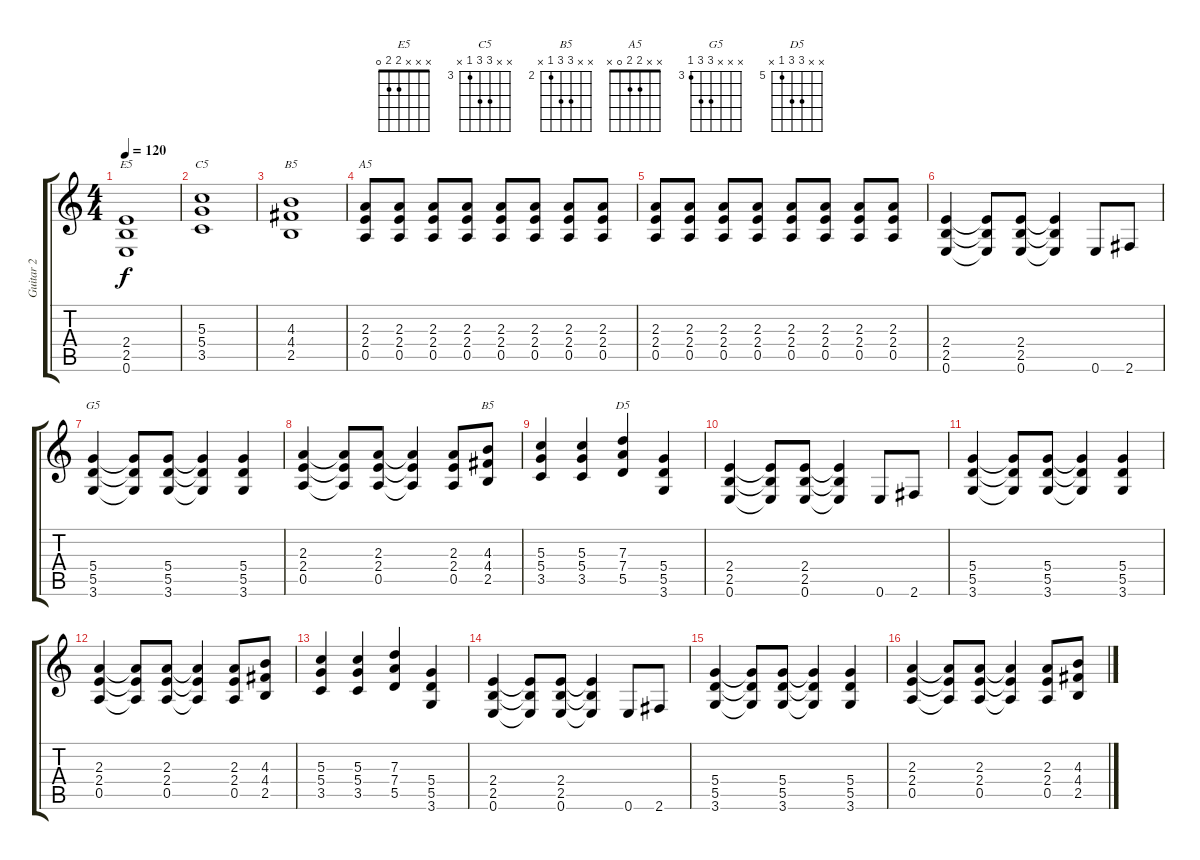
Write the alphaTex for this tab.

\track ("Guitar 2" "Guitar 2") {instrument overdrivenguitar}
\staff {score tabs}
\tuning (E4 B3 G3 D3 A2 E2) {hide}
\chord ("E5" x x x 2 2 0)
\chord ("C5" x x 5 5 3 x) {firstfret 3}
\chord ("B5" x x 4 4 2 x)
\chord ("A5" x x 2 2 0 x)
\chord ("G5" x x x 5 5 3) {firstfret 3}
\chord ("B5" x x 4 4 2 x) {firstfret 2}
\chord ("D5" x x 7 7 5 x) {firstfret 5}
\ts (4 4)
\tempo 120
\clef g2
\ks c
(2.4 2.5 0.6).1{ch "E5" dy f} |
(5.3 5.4 3.5).1{ch "C5"} |
(4.3 4.4 2.5).1{ch "B5"} |
(2.3 2.4 0.5).8{ch "A5"} (2.3 2.4 0.5).8 (2.3 2.4 0.5).8 (2.3 2.4 0.5).8 (2.3 2.4 0.5).8 (2.3 2.4 0.5).8 (2.3 2.4 0.5).8 (2.3 2.4 0.5).8 |
(2.3 2.4 0.5).8 (2.3 2.4 0.5).8 (2.3 2.4 0.5).8 (2.3 2.4 0.5).8 (2.3 2.4 0.5).8 (2.3 2.4 0.5).8 (2.3 2.4 0.5).8 (2.3 2.4 0.5).8 |
(2.4 2.5 0.6).4 (2.4{t} 2.5{t} 0.6{t}).8 (2.4 2.5 0.6).8 (2.4{t} 2.5{t} 0.6{t}).4 0.6.8 2.6.8 |
(5.4 5.5 3.6).4{ch "G5"} (5.4{t} 5.5{t} 3.6{t}).8 (5.4 5.5 3.6).8 (5.4{t} 5.5{t} 3.6{t}).4 (5.4 5.5 3.6).4 |
(2.3 2.4 0.5).4 (2.3{t} 2.4{t} 0.5{t}).8 (2.3 2.4 0.5).8 (2.3{t} 2.4{t} 0.5{t}).4 (2.3 2.4 0.5).8 (4.3 4.4 2.5).8{ch "B5"} |
(5.3 5.4 3.5).4 (5.3 5.4 3.5).4 (7.3 7.4 5.5).4{ch "D5"} (5.4 5.5 3.6).4 |
(2.4 2.5 0.6).4 (2.4{t} 2.5{t} 0.6{t}).8 (2.4 2.5 0.6).8 (2.4{t} 2.5{t} 0.6{t}).4 0.6.8 2.6.8 |
(5.4 5.5 3.6).4 (5.4{t} 5.5{t} 3.6{t}).8 (5.4 5.5 3.6).8 (5.4{t} 5.5{t} 3.6{t}).4 (5.4 5.5 3.6).4 |
(2.3 2.4 0.5).4 (2.3{t} 2.4{t} 0.5{t}).8 (2.3 2.4 0.5).8 (2.3{t} 2.4{t} 0.5{t}).4 (2.3 2.4 0.5).8 (4.3 4.4 2.5).8 |
(5.3 5.4 3.5).4 (5.3 5.4 3.5).4 (7.3 7.4 5.5).4 (5.4 5.5 3.6).4 |
(2.4 2.5 0.6).4 (2.4{t} 2.5{t} 0.6{t}).8 (2.4 2.5 0.6).8 (2.4{t} 2.5{t} 0.6{t}).4 0.6.8 2.6.8 |
(5.4 5.5 3.6).4 (5.4{t} 5.5{t} 3.6{t}).8 (5.4 5.5 3.6).8 (5.4{t} 5.5{t} 3.6{t}).4 (5.4 5.5 3.6).4 |
(2.3 2.4 0.5).4 (2.3{t} 2.4{t} 0.5{t}).8 (2.3 2.4 0.5).8 (2.3{t} 2.4{t} 0.5{t}).4 (2.3 2.4 0.5).8 (4.3 4.4 2.5).8
